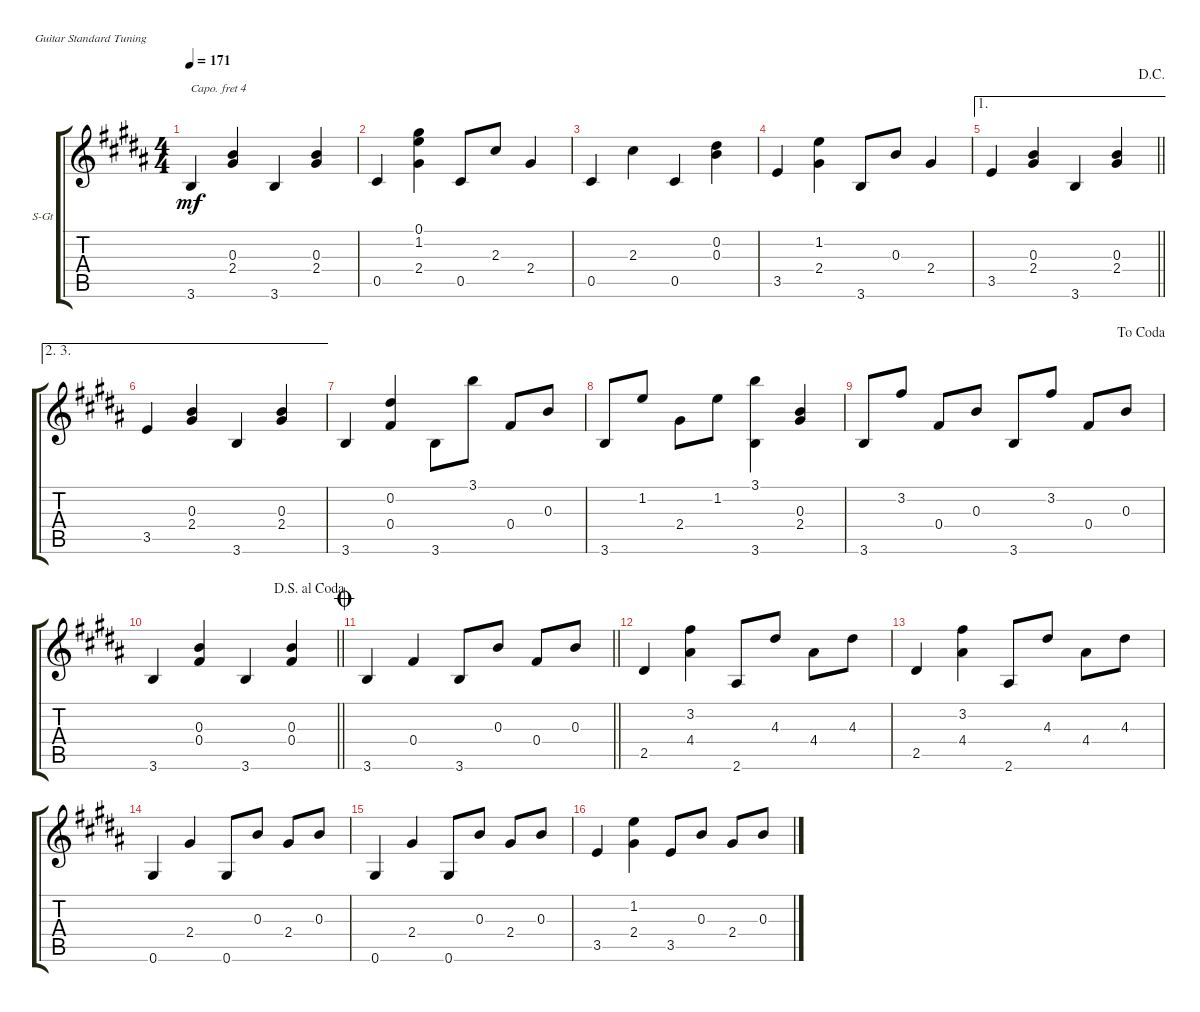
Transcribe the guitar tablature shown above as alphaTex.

\bracketExtendMode groupsimilarinstruments
\firstSystemTrackNameOrientation horizontal
\otherSystemsTrackNameOrientation horizontal
\track ("Piste 1" "S-Gt") {instrument acousticguitarsteel}
\staff {score tabs}
\capo 4
\tuning (E4 B3 G3 D3 A2 E2)
\ts (4 4)
\tempo 171
\clef g2
\ks b
3.6.4{dy mf} (0.3 2.4).4 3.6.4 (0.3 2.4).4 |
0.5.4 (0.1 1.2 2.4).4 0.5.8 2.3.8 2.4.4 |
0.5.4 2.3.4 0.5.4 (0.2 0.3).4 |
3.5.4 (1.2 2.4).4 3.6.8 0.3.8 2.4.4 |
\ae 1
\jump dacapo
\barLineRight lightlight
3.5.4 (0.3 2.4).4 3.6.4 (0.3 2.4).4 |
\ae (2 3)
3.5.4 (0.3 2.4).4 3.6.4 (0.3 2.4).4 |
3.6.4 (0.2 0.4).4 3.6.8 3.1.8 0.4.8 0.3.8 |
3.6.8 1.2.8 2.4.8 1.2.8 (3.1 3.6).4 (0.3 2.4).4 |
\jump dacoda
3.6.8 3.2.8 0.4.8 0.3.8 3.6.8 3.2.8 0.4.8 0.3.8 |
\jump dalsegnoalcoda
\barLineRight lightlight
3.6.4 (0.3 0.4).4 3.6.4 (0.3 0.4).4 |
\jump coda
\barLineRight lightlight
3.6.4 0.4.4 3.6.8 0.3.8 0.4.8 0.3.8 |
2.5.4 (3.2 4.4).4 2.6.8 4.3.8 4.4.8 4.3.8 |
2.5.4 (3.2 4.4).4 2.6.8 4.3.8 4.4.8 4.3.8 |
0.6.4 2.4.4 0.6.8 0.3.8 2.4.8 0.3.8 |
0.6.4 2.4.4 0.6.8 0.3.8 2.4.8 0.3.8 |
3.5.4 (1.2 2.4).4 3.5.8 0.3.8 2.4.8 0.3.8
